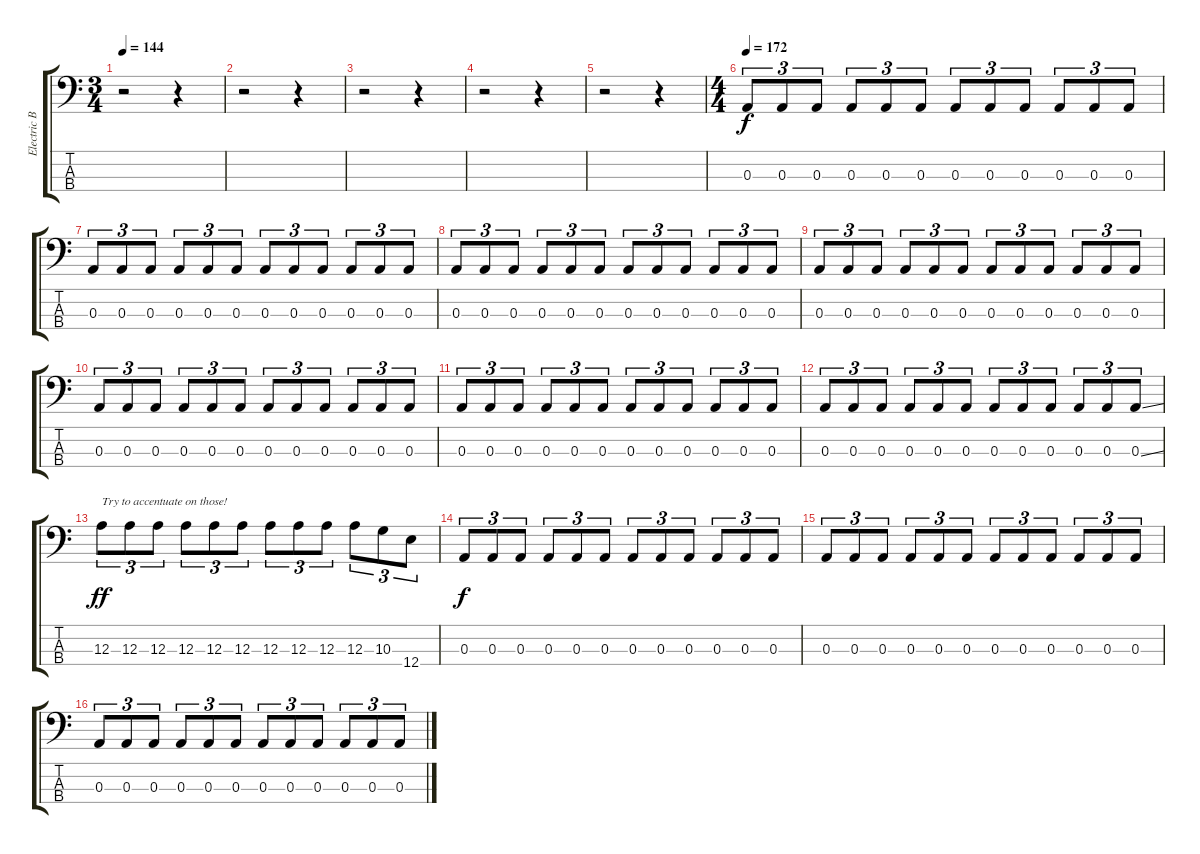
\track ("Electric Bass" "Electric B") {instrument electricbassfinger}
\staff {score tabs}
\tuning (G2 D2 A1 E1) {hide}
\ts (3 4)
\tempo 144
\clef f4
\ks c
r.2{dy f} r.4 |
r.2 r.4 |
r.2 r.4 |
r.2 r.4 |
r.2 r.4 |
\ts (4 4)
\section ("" "")
\tempo 172
0.3.8{tu (3 2) volume 0 balance 8 instrument electricbassfinger} 0.3.8{tu (3 2) volume 14} 0.3.8{tu (3 2)} 0.3.8{tu (3 2)} 0.3.8{tu (3 2)} 0.3.8{tu (3 2)} 0.3.8{tu (3 2)} 0.3.8{tu (3 2)} 0.3.8{tu (3 2)} 0.3.8{tu (3 2)} 0.3.8{tu (3 2)} 0.3.8{tu (3 2)} |
0.3.8{tu (3 2)} 0.3.8{tu (3 2)} 0.3.8{tu (3 2)} 0.3.8{tu (3 2)} 0.3.8{tu (3 2)} 0.3.8{tu (3 2)} 0.3.8{tu (3 2)} 0.3.8{tu (3 2)} 0.3.8{tu (3 2)} 0.3.8{tu (3 2)} 0.3.8{tu (3 2)} 0.3.8{tu (3 2)} |
0.3.8{tu (3 2)} 0.3.8{tu (3 2)} 0.3.8{tu (3 2)} 0.3.8{tu (3 2)} 0.3.8{tu (3 2)} 0.3.8{tu (3 2)} 0.3.8{tu (3 2)} 0.3.8{tu (3 2)} 0.3.8{tu (3 2)} 0.3.8{tu (3 2)} 0.3.8{tu (3 2)} 0.3.8{tu (3 2)} |
0.3.8{tu (3 2)} 0.3.8{tu (3 2)} 0.3.8{tu (3 2)} 0.3.8{tu (3 2)} 0.3.8{tu (3 2)} 0.3.8{tu (3 2)} 0.3.8{tu (3 2)} 0.3.8{tu (3 2)} 0.3.8{tu (3 2)} 0.3.8{tu (3 2)} 0.3.8{tu (3 2)} 0.3.8{tu (3 2)} |
0.3.8{tu (3 2)} 0.3.8{tu (3 2)} 0.3.8{tu (3 2)} 0.3.8{tu (3 2)} 0.3.8{tu (3 2)} 0.3.8{tu (3 2)} 0.3.8{tu (3 2)} 0.3.8{tu (3 2)} 0.3.8{tu (3 2)} 0.3.8{tu (3 2)} 0.3.8{tu (3 2)} 0.3.8{tu (3 2)} |
0.3.8{tu (3 2)} 0.3.8{tu (3 2)} 0.3.8{tu (3 2)} 0.3.8{tu (3 2)} 0.3.8{tu (3 2)} 0.3.8{tu (3 2)} 0.3.8{tu (3 2)} 0.3.8{tu (3 2)} 0.3.8{tu (3 2)} 0.3.8{tu (3 2)} 0.3.8{tu (3 2)} 0.3.8{tu (3 2)} |
0.3.8{tu (3 2)} 0.3.8{tu (3 2)} 0.3.8{tu (3 2)} 0.3.8{tu (3 2)} 0.3.8{tu (3 2)} 0.3.8{tu (3 2)} 0.3.8{tu (3 2)} 0.3.8{tu (3 2)} 0.3.8{tu (3 2)} 0.3.8{tu (3 2)} 0.3.8{tu (3 2)} 0.3{ss}.8{tu (3 2)} |
12.3.8{tu (3 2) txt "Try to accentuate on those!" dy ff} 12.3.8{tu (3 2)} 12.3.8{tu (3 2)} 12.3.8{tu (3 2)} 12.3.8{tu (3 2)} 12.3.8{tu (3 2)} 12.3.8{tu (3 2)} 12.3.8{tu (3 2)} 12.3.8{tu (3 2)} 12.3.8{tu (3 2)} 10.3.8{tu (3 2)} 12.4.8{tu (3 2)} |
0.3.8{tu (3 2) dy f} 0.3.8{tu (3 2)} 0.3.8{tu (3 2)} 0.3.8{tu (3 2)} 0.3.8{tu (3 2)} 0.3.8{tu (3 2)} 0.3.8{tu (3 2)} 0.3.8{tu (3 2)} 0.3.8{tu (3 2)} 0.3.8{tu (3 2)} 0.3.8{tu (3 2)} 0.3.8{tu (3 2)} |
0.3.8{tu (3 2)} 0.3.8{tu (3 2)} 0.3.8{tu (3 2)} 0.3.8{tu (3 2)} 0.3.8{tu (3 2)} 0.3.8{tu (3 2)} 0.3.8{tu (3 2)} 0.3.8{tu (3 2)} 0.3.8{tu (3 2)} 0.3.8{tu (3 2)} 0.3.8{tu (3 2)} 0.3.8{tu (3 2)} |
0.3.8{tu (3 2)} 0.3.8{tu (3 2)} 0.3.8{tu (3 2)} 0.3.8{tu (3 2)} 0.3.8{tu (3 2)} 0.3.8{tu (3 2)} 0.3.8{tu (3 2)} 0.3.8{tu (3 2)} 0.3.8{tu (3 2)} 0.3.8{tu (3 2)} 0.3.8{tu (3 2)} 0.3.8{tu (3 2)}
